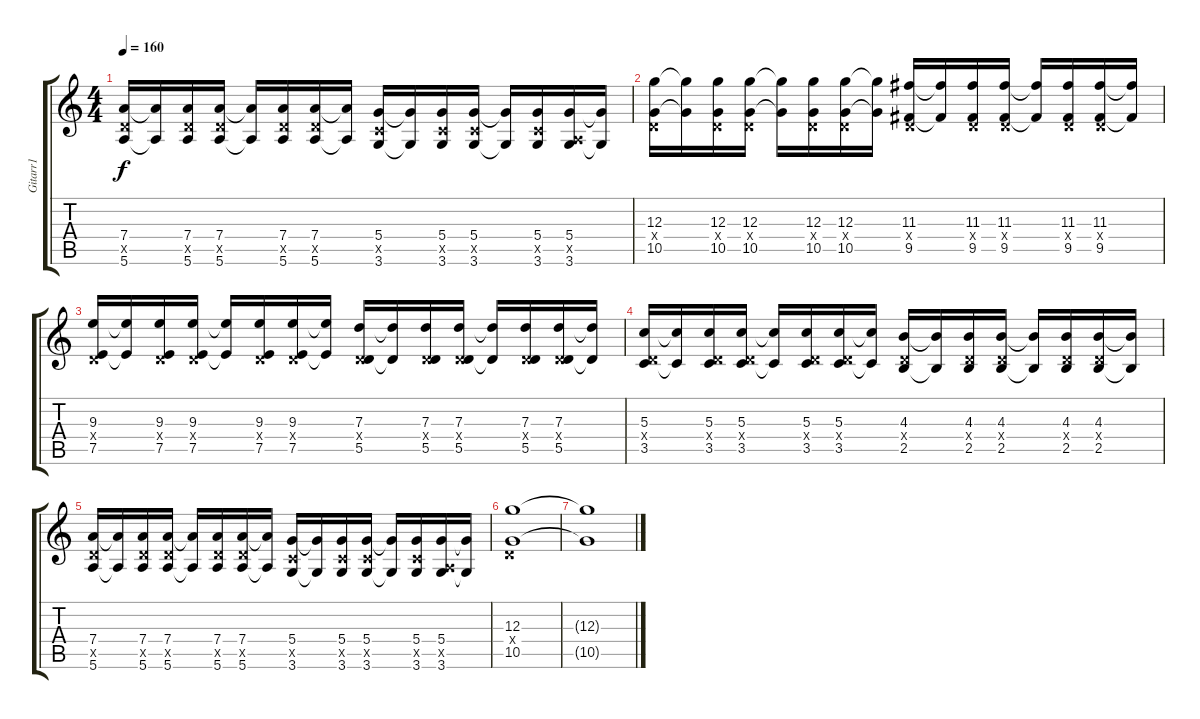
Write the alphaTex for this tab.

\track ("Gitarr1" "Gitarr1") {instrument overdrivenguitar}
\staff {score tabs}
\tuning (E4 B3 G3 D3 A2 E2) {hide}
\ts (4 4)
\tempo 160
\clef g2
\ks c
(7.4 5.5{x} 5.6).16{dy f} (7.4{t} 5.6{t}).16 (7.4 5.5{x} 5.6).16 (7.4 5.5{x} 5.6).16 (7.4{t} 5.6{t}).16 (7.4 5.5{x} 5.6).16 (7.4 5.5{x} 5.6).16 (7.4{t} 5.6{t}).16 (5.4 3.5{x} 3.6).16 (5.4{t} 3.6{t}).16 (5.4 3.5{x} 3.6).16 (5.4 3.5{x} 3.6).16 (5.4{t} 3.6{t}).16 (5.4 3.5{x} 3.6).16 (5.4 0.5{x} 3.6).16 (5.4{t} 3.6{t}).16 |
(12.3 0.4{x} 10.5).16 (12.3{t} 10.5{t}).16 (12.3 0.4{x} 10.5).16 (12.3 0.4{x} 10.5).16 (12.3{t} 10.5{t}).16 (12.3 0.4{x} 10.5).16 (12.3 0.4{x} 10.5).16 (12.3{t} 10.5{t}).16 (11.3 0.4{x} 9.5).16 (11.3{t} 9.5{t}).16 (11.3 0.4{x} 9.5).16 (11.3 0.4{x} 9.5).16 (11.3{t} 9.5{t}).16 (11.3 0.4{x} 9.5).16 (11.3 0.4{x} 9.5).16 (11.3{t} 9.5{t}).16 |
(9.3 0.4{x} 7.5).16 (9.3{t} 7.5{t}).16 (9.3 0.4{x} 7.5).16 (9.3 0.4{x} 7.5).16 (9.3{t} 7.5{t}).16 (9.3 0.4{x} 7.5).16 (9.3 0.4{x} 7.5).16 (9.3{t} 7.5{t}).16 (7.3 0.4{x} 5.5).16 (7.3{t} 5.5{t}).16 (7.3 0.4{x} 5.5).16 (7.3 0.4{x} 5.5).16 (7.3{t} 5.5{t}).16 (7.3 0.4{x} 5.5).16 (7.3 0.4{x} 5.5).16 (7.3{t} 5.5{t}).16 |
(5.3 0.4{x} 3.5).16 (5.3{t} 3.5{t}).16 (5.3 0.4{x} 3.5).16 (5.3 0.4{x} 3.5).16 (5.3{t} 3.5{t}).16 (5.3 0.4{x} 3.5).16 (5.3 0.4{x} 3.5).16 (5.3{t} 3.5{t}).16 (4.3 0.4{x} 2.5).16 (4.3{t} 2.5{t}).16 (4.3 0.4{x} 2.5).16 (4.3 0.4{x} 2.5).16 (4.3{t} 2.5{t}).16 (4.3 0.4{x} 2.5).16 (4.3 0.4{x} 2.5).16 (4.3{t} 2.5{t}).16 |
(7.4 5.5{x} 5.6).16 (7.4{t} 5.6{t}).16 (7.4 5.5{x} 5.6).16 (7.4 5.5{x} 5.6).16 (7.4{t} 5.6{t}).16 (7.4 5.5{x} 5.6).16 (7.4 5.5{x} 5.6).16 (7.4{t} 5.6{t}).16 (5.4 3.5{x} 3.6).16 (5.4{t} 3.6{t}).16 (5.4 3.5{x} 3.6).16 (5.4 3.5{x} 3.6).16 (5.4{t} 3.6{t}).16 (5.4 3.5{x} 3.6).16 (5.4 0.5{x} 3.6).16 (5.4{t} 3.6{t}).16 |
(12.3 0.4{x} 10.5).1 |
(12.3{t} 10.5{t}).1
